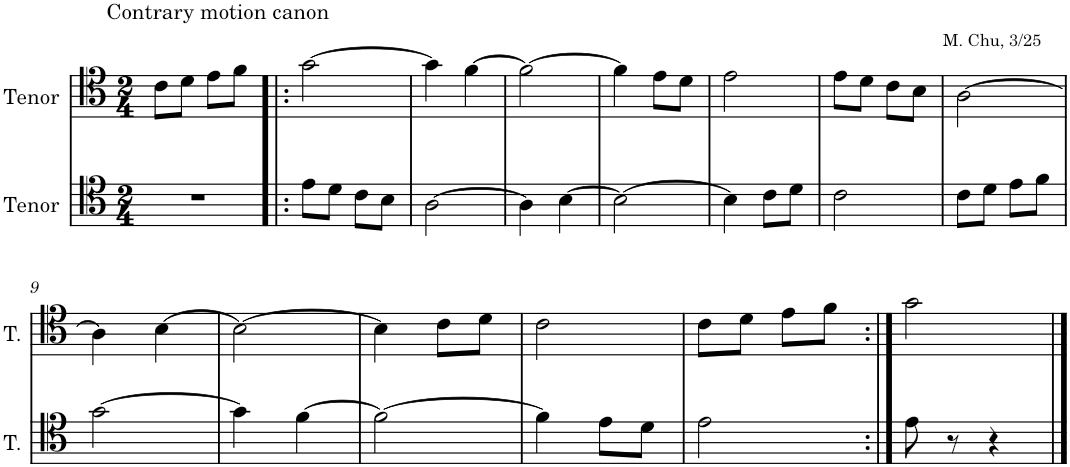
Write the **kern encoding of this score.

**kern	**kern
*part2	*part1
*staff2	*staff1
*I"Tenor	*I"Tenor
*I'T.	*I'T.
*clefC4	*clefC4
*k[]	*k[]
*M2/4	*M2/4
=1	=1
!	!LO:TX:a:t=Contrary motion canon
!	!LO:TX:a:t=M. Chu, 3/25
2r	8c\L
.	8d\J
.	8e\L
.	8f\J
=2!|:	=2!|:
8e\L	[2g\
8d\J	.
8c\L	.
8B\J	.
=3	=3
[2A\	4g\]
.	[4f\
=4	=4
4A\]	2f\_
[4B\	.
=5	=5
2B\_	4f\]
.	8e\L
.	8d\J
=6	=6
4B\]	2e\
8c\L	.
8d\J	.
=7	=7
2c\	8e\L
.	8d\J
.	8c\L
.	8B\J
=8	=8
8c\L	[2A\
8d\J	.
8e\L	.
8f\J	.
!!LO:LB:g=z
=9	=9
[2g\	4A\]
.	[4B\
=10	=10
4g\]	2B\_
[4f\	.
=11	=11
2f\_	4B\]
.	8c\L
.	8d\J
=12	=12
4f\]	2c\
8e\L	.
8d\J	.
=13	=13
2e\	8c\L
.	8d\J
.	8e\L
.	8f\J
=14:|!	=14:|!
8e\	2g\
8r	.
4r	.
==	==
*-	*-
